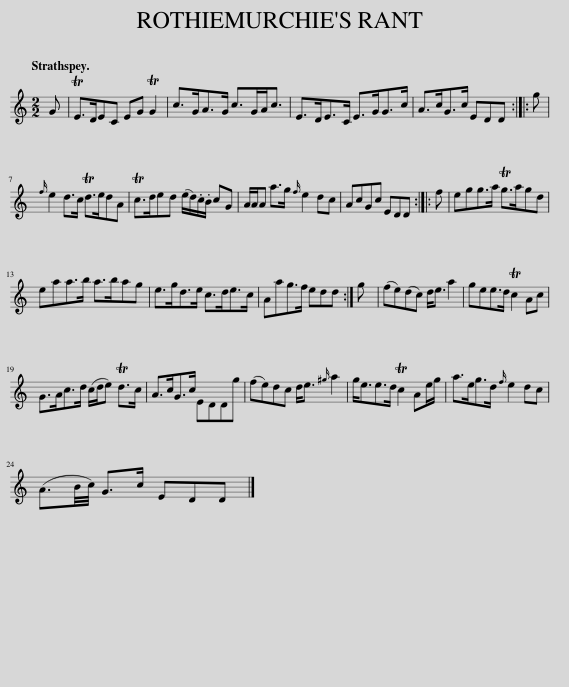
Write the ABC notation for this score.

X:1
L:1/8
Q:1/4=120
M:2/2
I:linebreak $
K:C
V:1 treble
V:1
 G | TE>DEC EG TG2 | c>GA>G c>GA<c | E>DE>C E>GG>c | A>cG>c EDD :: %5
 g |${f} e2 d>c Td>edA | Tc>ded (e/d/).c/.B/ cG | A/A/A a>g{f} e2 dc | AcGc EDD :: %10
 f | egg>a Tg>agd |$ eaa>b a>bag | e>gd>e c>de>c | Aag>f edd :| %15
 g | (fe)(dc) d<e a2 | gee>d Tc2 Ac |$ G>Ac>d (c/d/e) Td>c | A>cG>c EDDg | %20
 (fe)dc d<e{^g} a2 | g<ee>d Tc2 Ae/g/ | a>eg>d{f} e2 dc |$ (A3/2B/4c/4) G>c EDD |] %24
